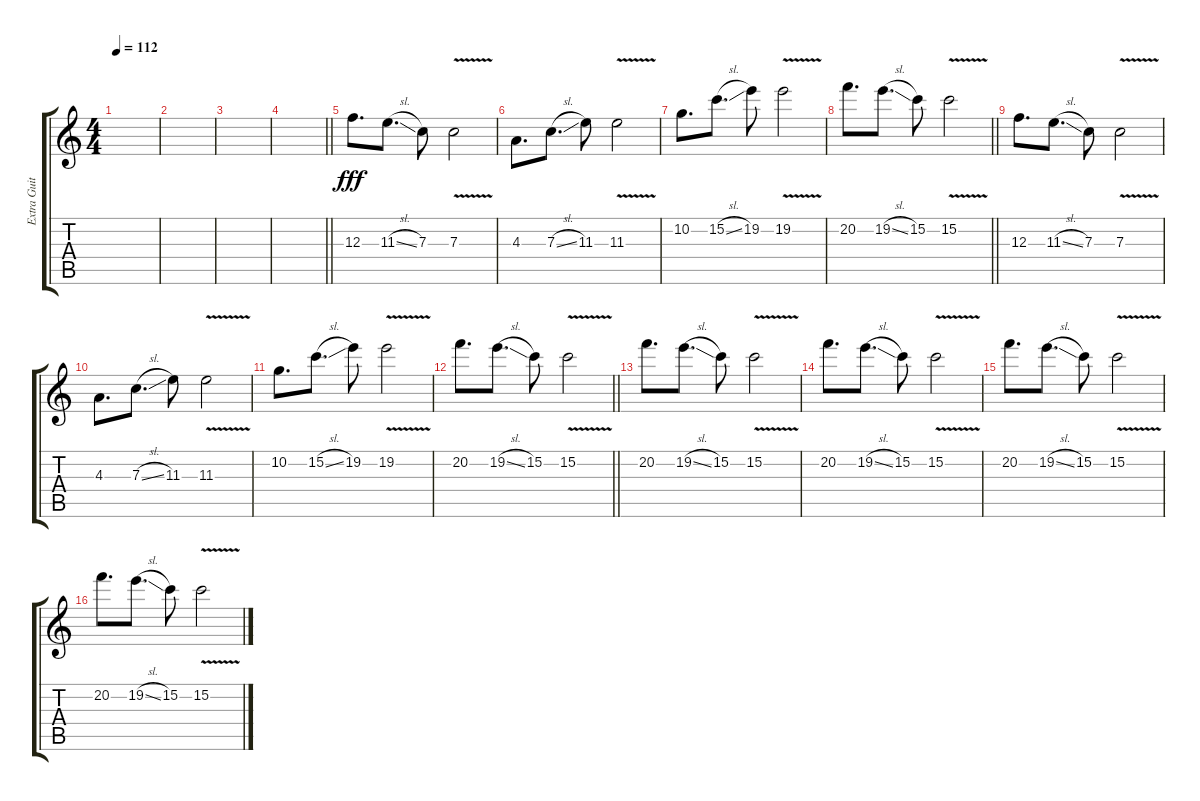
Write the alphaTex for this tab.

\track ("Extra Guitar 2" "Extra Guit") {instrument distortionguitar}
\staff {score tabs}
\tuning (D4 A3 F3 C3 G2 C2) {hide}
\ts (4 4)
\tempo 112
\clef g2
\ks c
|
|
|
\barLineRight lightlight
|
12.3.8{d dy fff volume 16 instrument overdrivenguitar} 11.3{sl}.8{d} 7.3.8 7.3{v}.2 |
4.3.8{d} 7.3{sl}.8{d} 11.3.8 11.3{v}.2 |
10.2.8{d} 15.2{sl}.8{d} 19.2.8 19.2{v}.2 |
\barLineRight lightlight
20.2.8{d} 19.2{sl}.8{d} 15.2.8 15.2{v}.2 |
12.3.8{d} 11.3{sl}.8{d} 7.3.8 7.3{v}.2 |
4.3.8{d} 7.3{sl}.8{d} 11.3.8 11.3{v}.2 |
10.2.8{d} 15.2{sl}.8{d} 19.2.8 19.2{v}.2 |
\barLineRight lightlight
20.2.8{d} 19.2{sl}.8{d} 15.2.8 15.2{v}.2 |
20.2.8{d volume 5} 19.2{sl}.8{d} 15.2.8 15.2{v}.2 |
20.2.8{d} 19.2{sl}.8{d} 15.2.8 15.2{v}.2 |
20.2.8{d} 19.2{sl}.8{d} 15.2.8 15.2{v}.2 |
20.2.8{d} 19.2{sl}.8{d} 15.2.8 15.2{v}.2
